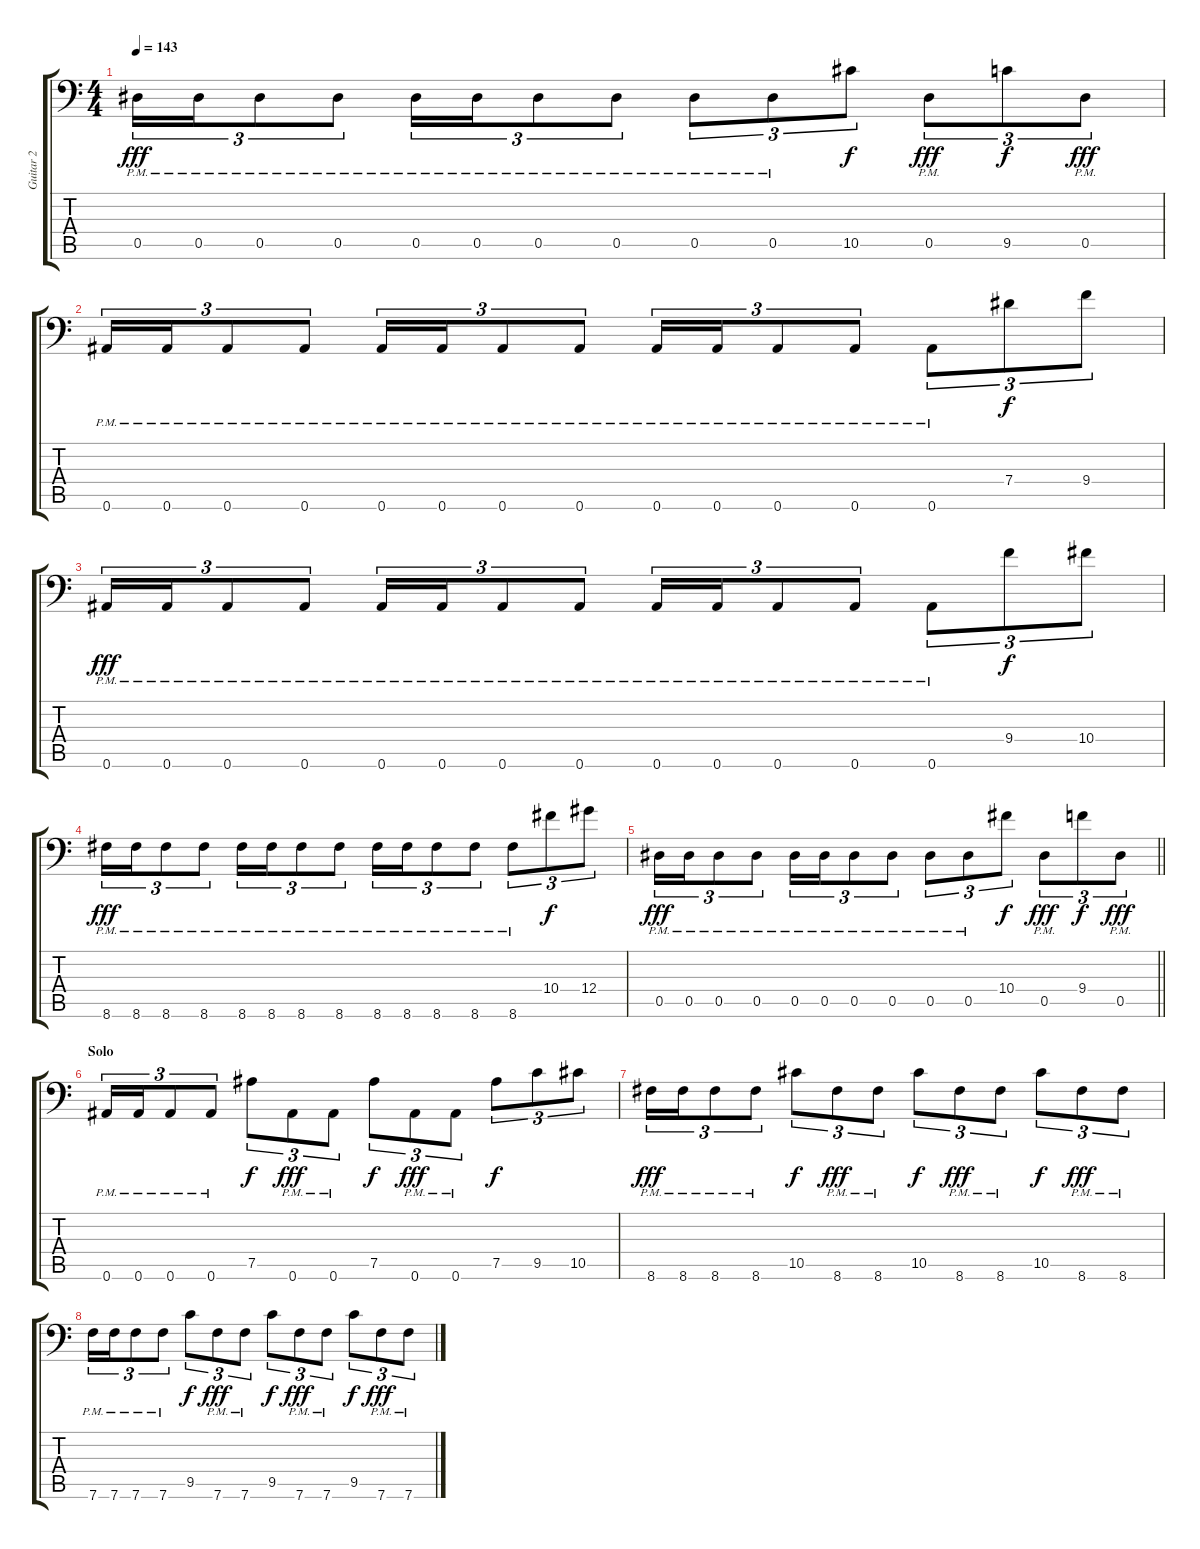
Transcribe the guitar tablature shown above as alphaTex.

\track ("Guitar 2" "Guitar 2") {instrument distortionguitar}
\staff {score tabs}
\tuning (Bb3 F3 Db3 Ab2 Eb2 Bb1) {hide}
\ts (4 4)
\tempo 143
\clef f4
\ks c
0.5{pm}.16{tu (3 2) dy fff} 0.5{pm}.16{tu (3 2)} 0.5{pm}.8{tu (3 2)} 0.5{pm}.8{tu (3 2)} 0.5{pm}.16{tu (3 2)} 0.5{pm}.16{tu (3 2)} 0.5{pm}.8{tu (3 2)} 0.5{pm}.8{tu (3 2)} 0.5{pm}.8{tu (3 2)} 0.5{pm}.8{tu (3 2)} 10.5.8{tu (3 2) dy f} 0.5{pm}.8{tu (3 2) dy fff} 9.5.8{tu (3 2) dy f} 0.5{pm}.8{tu (3 2) dy fff} |
0.6{pm}.16{tu (3 2)} 0.6{pm}.16{tu (3 2)} 0.6{pm}.8{tu (3 2)} 0.6{pm}.8{tu (3 2)} 0.6{pm}.16{tu (3 2)} 0.6{pm}.16{tu (3 2)} 0.6{pm}.8{tu (3 2)} 0.6{pm}.8{tu (3 2)} 0.6{pm}.16{tu (3 2)} 0.6{pm}.16{tu (3 2)} 0.6{pm}.8{tu (3 2)} 0.6{pm}.8{tu (3 2)} 0.6{pm}.8{tu (3 2)} 7.4.8{tu (3 2) dy f} 9.4.8{tu (3 2)} |
0.6{pm}.16{tu (3 2) dy fff} 0.6{pm}.16{tu (3 2)} 0.6{pm}.8{tu (3 2)} 0.6{pm}.8{tu (3 2)} 0.6{pm}.16{tu (3 2)} 0.6{pm}.16{tu (3 2)} 0.6{pm}.8{tu (3 2)} 0.6{pm}.8{tu (3 2)} 0.6{pm}.16{tu (3 2)} 0.6{pm}.16{tu (3 2)} 0.6{pm}.8{tu (3 2)} 0.6{pm}.8{tu (3 2)} 0.6{pm}.8{tu (3 2)} 9.4.8{tu (3 2) dy f} 10.4.8{tu (3 2)} |
8.6{pm}.16{tu (3 2) dy fff} 8.6{pm}.16{tu (3 2)} 8.6{pm}.8{tu (3 2)} 8.6{pm}.8{tu (3 2)} 8.6{pm}.16{tu (3 2)} 8.6{pm}.16{tu (3 2)} 8.6{pm}.8{tu (3 2)} 8.6{pm}.8{tu (3 2)} 8.6{pm}.16{tu (3 2)} 8.6{pm}.16{tu (3 2)} 8.6{pm}.8{tu (3 2)} 8.6{pm}.8{tu (3 2)} 8.6{pm}.8{tu (3 2)} 10.4.8{tu (3 2) dy f} 12.4.8{tu (3 2)} |
\barLineRight lightlight
0.5{pm}.16{tu (3 2) dy fff} 0.5{pm}.16{tu (3 2)} 0.5{pm}.8{tu (3 2)} 0.5{pm}.8{tu (3 2)} 0.5{pm}.16{tu (3 2)} 0.5{pm}.16{tu (3 2)} 0.5{pm}.8{tu (3 2)} 0.5{pm}.8{tu (3 2)} 0.5{pm}.8{tu (3 2)} 0.5{pm}.8{tu (3 2)} 10.4.8{tu (3 2) dy f} 0.5{pm}.8{tu (3 2) dy fff} 9.4.8{tu (3 2) dy f} 0.5{pm}.8{tu (3 2) dy fff} |
\section ("" "Solo")
0.6{pm}.16{tu (3 2) balance 8} 0.6{pm}.16{tu (3 2)} 0.6{pm}.8{tu (3 2)} 0.6{pm}.8{tu (3 2)} 7.5.8{tu (3 2) dy f} 0.6{pm}.8{tu (3 2) dy fff} 0.6{pm}.8{tu (3 2)} 7.5.8{tu (3 2) dy f} 0.6{pm}.8{tu (3 2) dy fff} 0.6{pm}.8{tu (3 2)} 7.5.8{tu (3 2) dy f} 9.5.8{tu (3 2)} 10.5.8{tu (3 2)} |
8.6{pm}.16{tu (3 2) dy fff} 8.6{pm}.16{tu (3 2)} 8.6{pm}.8{tu (3 2)} 8.6{pm}.8{tu (3 2)} 10.5.8{tu (3 2) dy f} 8.6{pm}.8{tu (3 2) dy fff} 8.6{pm}.8{tu (3 2)} 10.5.8{tu (3 2) dy f} 8.6{pm}.8{tu (3 2) dy fff} 8.6{pm}.8{tu (3 2)} 10.5.8{tu (3 2) dy f} 8.6{pm}.8{tu (3 2) dy fff} 8.6{pm}.8{tu (3 2)} |
7.6{pm}.16{tu (3 2)} 7.6{pm}.16{tu (3 2)} 7.6{pm}.8{tu (3 2)} 7.6{pm}.8{tu (3 2)} 9.5.8{tu (3 2) dy f} 7.6{pm}.8{tu (3 2) dy fff} 7.6{pm}.8{tu (3 2)} 9.5.8{tu (3 2) dy f} 7.6{pm}.8{tu (3 2) dy fff} 7.6{pm}.8{tu (3 2)} 9.5.8{tu (3 2) dy f} 7.6{pm}.8{tu (3 2) dy fff} 7.6{pm}.8{tu (3 2)}
